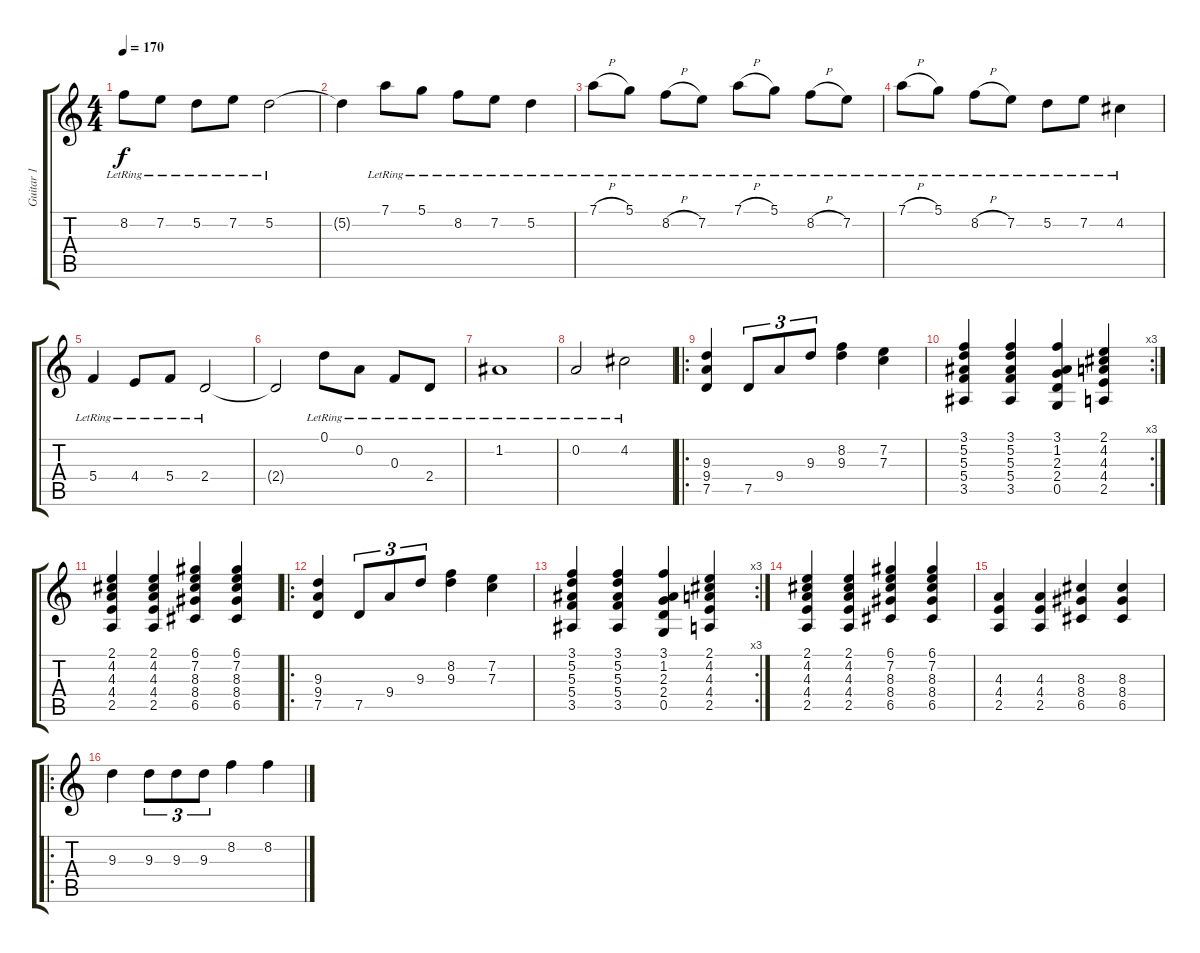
\track ("Guitar 1" "Guitar 1") {instrument distortionguitar}
\staff {score tabs}
\tuning (D4 A3 F3 C3 G2 D2) {hide}
\ts (4 4)
\tempo 170
\clef g2
\ks c
8.2{lr}.8{dy f volume 13 instrument acousticguitarsteel} 7.2{lr}.8 5.2{lr}.8 7.2{lr}.8 5.2{lr}.2 |
5.2{t}.4 7.1{lr}.8 5.1{lr}.8 8.2{lr}.8 7.2{lr}.8 5.2{lr}.4 |
7.1{h lr}.8 5.1{lr}.8 8.2{h lr}.8 7.2{lr}.8 7.1{h lr}.8 5.1{lr}.8 8.2{h lr}.8 7.2{lr}.8 |
7.1{h lr}.8 5.1{lr}.8 8.2{h lr}.8 7.2{lr}.8 5.2{lr}.8 7.2{lr}.8 4.2{lr}.4 |
5.4{lr}.4 4.4{lr}.8 5.4{lr}.8 2.4{lr}.2 |
2.4{t}.2 0.1{lr}.8 0.2{lr}.8 0.3{lr}.8 2.4{lr}.8 |
1.2{lr}.1 |
0.2{lr}.2 4.2{lr}.2 |
\ro
(9.3 9.4 7.5).4 7.5.8{tu (3 2)} 9.4.8{tu (3 2)} 9.3.8{tu (3 2)} (8.2 9.3).4 (7.2 7.3).4 |
\rc 3
(3.1 5.2 5.3 5.4 3.5).4 (3.1 5.2 5.3 5.4 3.5).4 (3.1 1.2 2.3 2.4 0.5).4 (2.1 4.2 4.3 4.4 2.5).4 |
(2.1 4.2 4.3 4.4 2.5).4 (2.1 4.2 4.3 4.4 2.5).4 (6.1 7.2 8.3 8.4 6.5).4 (6.1 7.2 8.3 8.4 6.5).4 |
\ro
(9.3 9.4 7.5).4 7.5.8{tu (3 2)} 9.4.8{tu (3 2)} 9.3.8{tu (3 2)} (8.2 9.3).4 (7.2 7.3).4 |
\rc 3
(3.1 5.2 5.3 5.4 3.5).4 (3.1 5.2 5.3 5.4 3.5).4 (3.1 1.2 2.3 2.4 0.5).4 (2.1 4.2 4.3 4.4 2.5).4 |
(2.1 4.2 4.3 4.4 2.5).4 (2.1 4.2 4.3 4.4 2.5).4 (6.1 7.2 8.3 8.4 6.5).4 (6.1 7.2 8.3 8.4 6.5).4 |
(4.3 4.4 2.5).4{instrument distortionguitar} (4.3 4.4 2.5).4 (8.3 8.4 6.5).4 (8.3 8.4 6.5).4 |
\ro
9.3.4 9.3.8{tu (3 2)} 9.3.8{tu (3 2)} 9.3.8{tu (3 2)} 8.2.4 8.2.4
